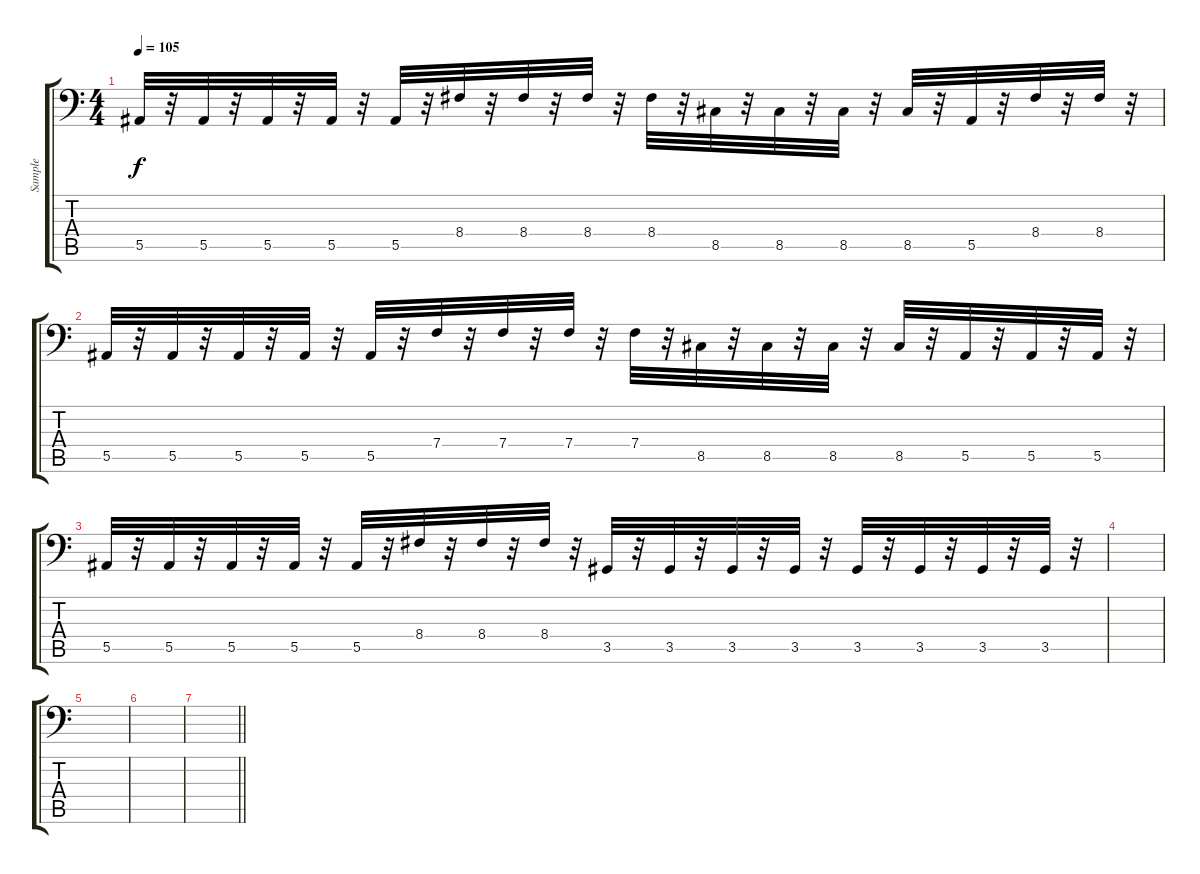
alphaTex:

\track ("Sample" "Sample") {instrument lead2sawtooth}
\staff {score tabs}
\tuning (C4 G3 Eb3 Bb2 F2 Bb1) {hide}
\ts (4 4)
\tempo 105
\clef f4
\ks c
5.5.32{dy f} r.32 5.5.32 r.32 5.5.32 r.32 5.5.32 r.32 5.5.32 r.32 8.4.32 r.32 8.4.32 r.32 8.4.32 r.32 8.4.32 r.32 8.5.32 r.32 8.5.32 r.32 8.5.32 r.32 8.5.32 r.32 5.5.32 r.32 8.4.32 r.32 8.4.32 r.32 |
5.5.32 r.32 5.5.32 r.32 5.5.32 r.32 5.5.32 r.32 5.5.32 r.32 7.4.32 r.32 7.4.32 r.32 7.4.32 r.32 7.4.32 r.32 8.5.32 r.32 8.5.32 r.32 8.5.32 r.32 8.5.32 r.32 5.5.32 r.32 5.5.32 r.32 5.5.32 r.32 |
5.5.32 r.32 5.5.32 r.32 5.5.32 r.32 5.5.32 r.32 5.5.32 r.32 8.4.32 r.32 8.4.32 r.32 8.4.32 r.32 3.5.32 r.32 3.5.32 r.32 3.5.32 r.32 3.5.32 r.32 3.5.32 r.32 3.5.32 r.32 3.5.32 r.32 3.5.32 r.32 |
|
|
|
\barLineRight lightlight
